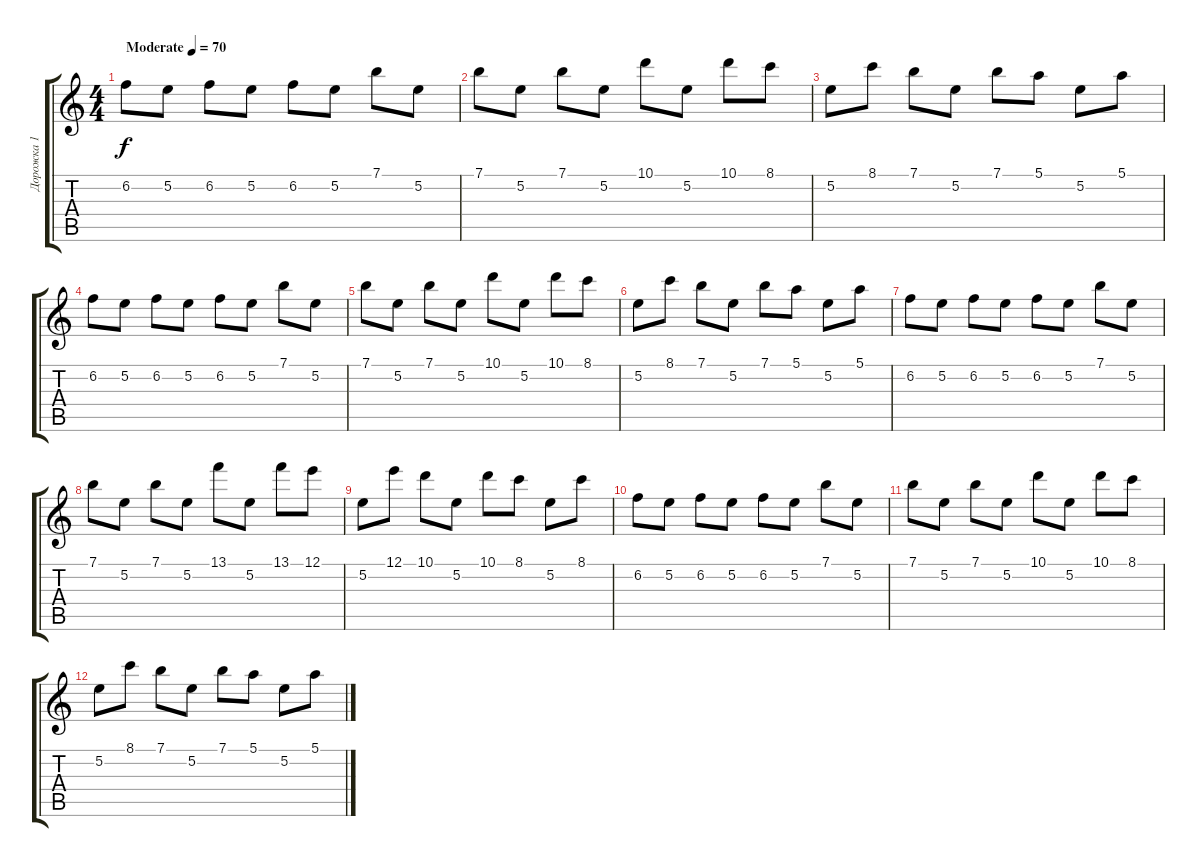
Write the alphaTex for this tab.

\track ("Дорожка 1" "Дорожка 1") {instrument electricguitarclean}
\staff {score tabs}
\tuning (E4 B3 G3 D3 A2 E2) {hide}
\ts (4 4)
\tempo (70 "Moderate")
\clef g2
\ks c
6.2.8{dy f instrument electricguitarclean} 5.2.8 6.2.8 5.2.8 6.2.8 5.2.8 7.1.8 5.2.8 |
7.1.8 5.2.8 7.1.8 5.2.8 10.1.8 5.2.8 10.1.8 8.1.8 |
5.2.8 8.1.8 7.1.8 5.2.8 7.1.8 5.1.8 5.2.8 5.1.8 |
6.2.8 5.2.8 6.2.8 5.2.8 6.2.8 5.2.8 7.1.8 5.2.8 |
7.1.8 5.2.8 7.1.8 5.2.8 10.1.8 5.2.8 10.1.8 8.1.8 |
5.2.8 8.1.8 7.1.8 5.2.8 7.1.8 5.1.8 5.2.8 5.1.8 |
6.2.8 5.2.8 6.2.8 5.2.8 6.2.8 5.2.8 7.1.8 5.2.8 |
7.1.8 5.2.8 7.1.8 5.2.8 13.1.8 5.2.8 13.1.8 12.1.8 |
5.2.8 12.1.8 10.1.8 5.2.8 10.1.8 8.1.8 5.2.8 8.1.8 |
6.2.8 5.2.8 6.2.8 5.2.8 6.2.8 5.2.8 7.1.8 5.2.8 |
7.1.8 5.2.8 7.1.8 5.2.8 10.1.8 5.2.8 10.1.8 8.1.8 |
5.2.8 8.1.8 7.1.8 5.2.8 7.1.8 5.1.8 5.2.8 5.1.8
